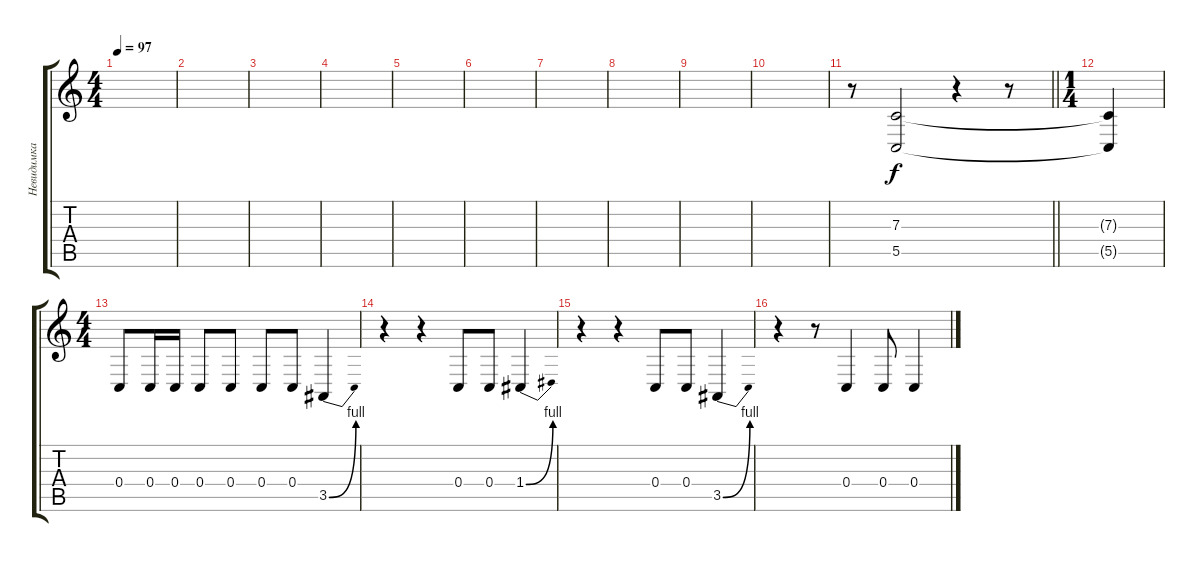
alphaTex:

\track ("Невидимка" "Невидимка") {instrument synthstrings1}
\staff {score tabs}
\tuning (D4 A3 F3 C3 G2 C2) {hide}
\ts (4 4)
\tempo 97
\clef g2
\ks c
|
|
|
|
|
|
|
|
|
|
\barLineRight lightlight
r.8{volume 0} (7.3 5.5).2{dy f volume 12 balance 4} r.4 r.8 |
\ts (1 4)
(7.3{t} 5.5{t}).4 |
\ts (4 4)
0.4.8 0.4.16 0.4.16 0.4.8 0.4.8 0.4.8 0.4.8 3.5{be (bend 0 0 60 4)}.4 |
r.4 r.4 0.4.8 0.4.8 1.4{be (bend 0 0 60 4)}.4 |
r.4 r.4 0.4.8 0.4.8 3.5{be (bend 0 0 60 4)}.4 |
r.4 r.8 0.4.4 0.4.8 0.4.4
